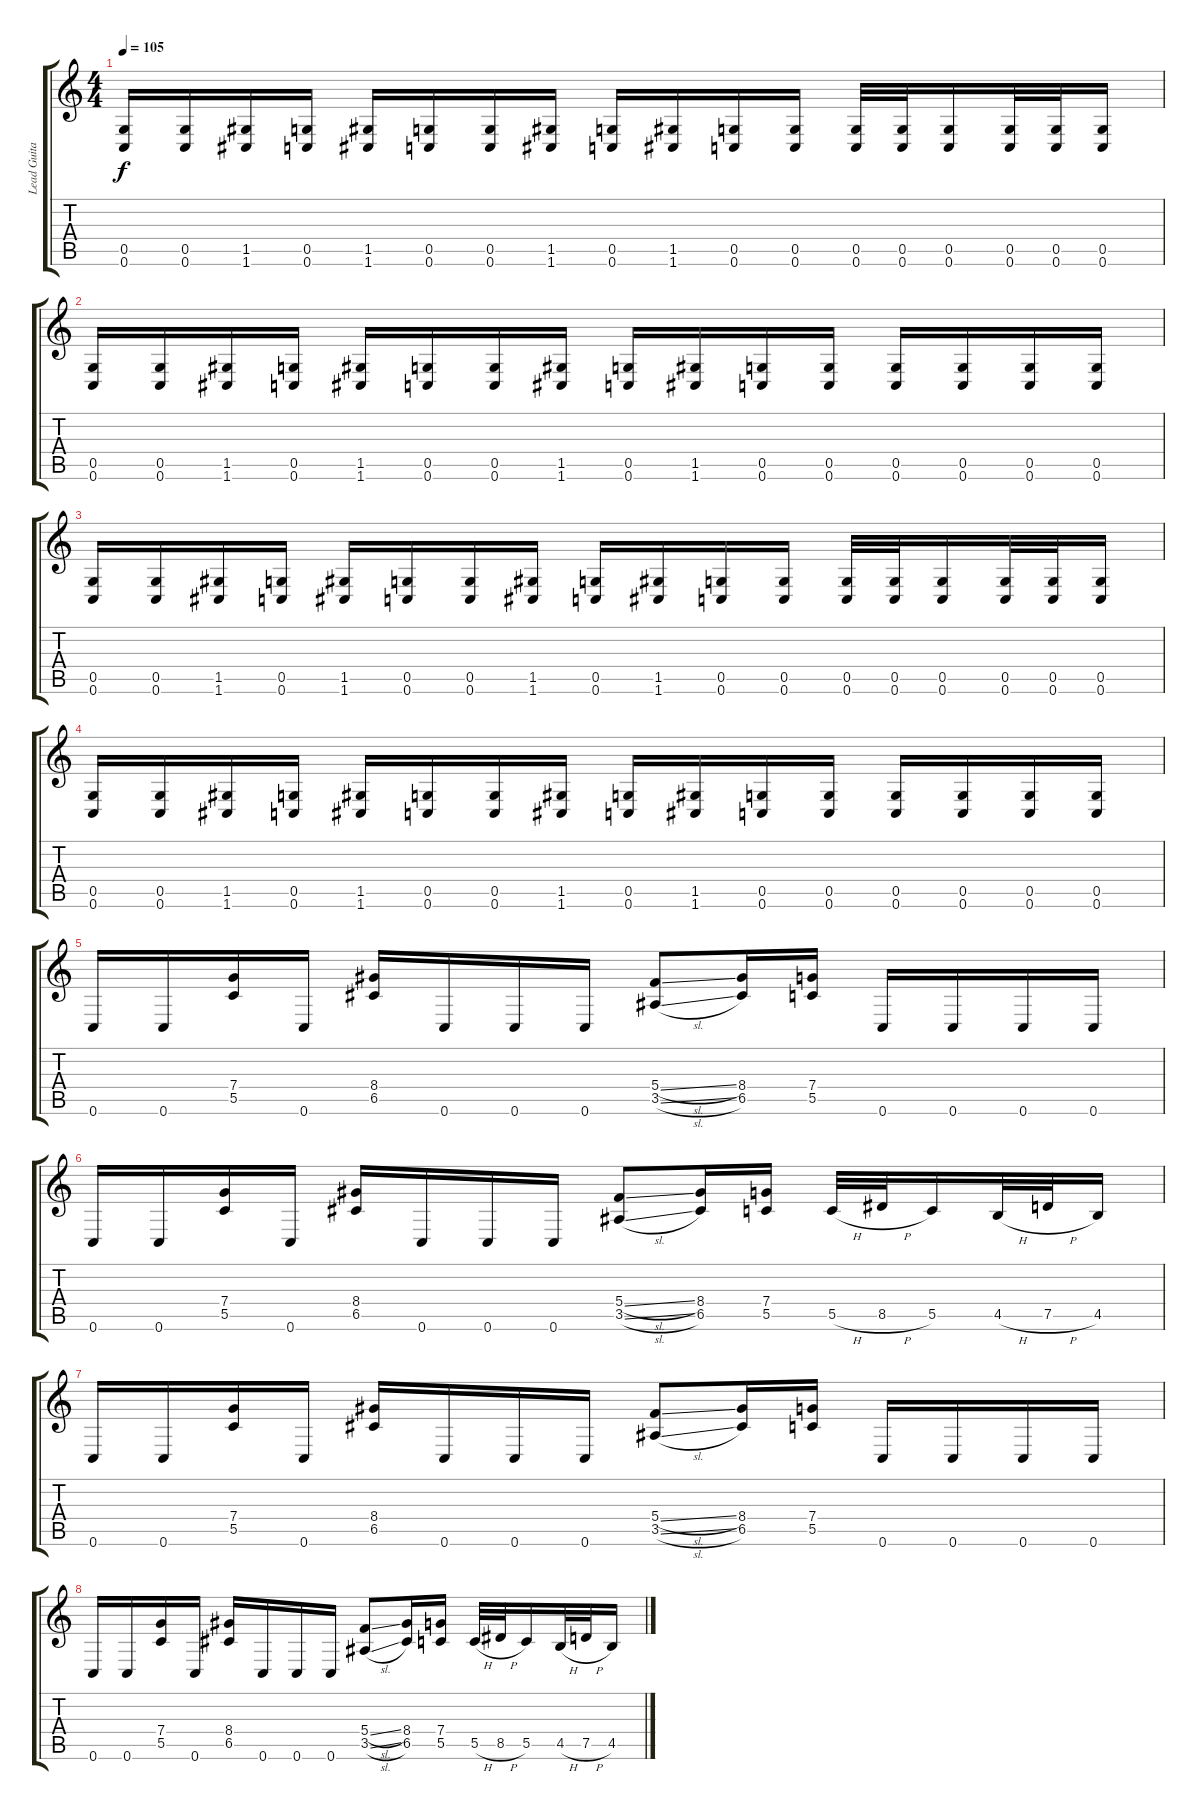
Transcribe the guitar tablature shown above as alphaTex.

\track ("Lead Guitar" "Lead Guita") {instrument overdrivenguitar}
\staff {score tabs}
\tuning (D4 A3 F3 C3 G2 C2) {hide}
\ts (4 4)
\tempo 105
\clef g2
\ks c
(0.5 0.6).16{dy f} (0.5 0.6).16 (1.5 1.6).16 (0.5 0.6).16 (1.5 1.6).16 (0.5 0.6).16 (0.5 0.6).16 (1.5 1.6).16 (0.5 0.6).16 (1.5 1.6).16 (0.5 0.6).16 (0.5 0.6).16 (0.5 0.6).32 (0.5 0.6).32 (0.5 0.6).16 (0.5 0.6).32 (0.5 0.6).32 (0.5 0.6).16 |
(0.5 0.6).16 (0.5 0.6).16 (1.5 1.6).16 (0.5 0.6).16 (1.5 1.6).16 (0.5 0.6).16 (0.5 0.6).16 (1.5 1.6).16 (0.5 0.6).16 (1.5 1.6).16 (0.5 0.6).16 (0.5 0.6).16 (0.5 0.6).16 (0.5 0.6).16 (0.5 0.6).16 (0.5 0.6).16 |
(0.5 0.6).16 (0.5 0.6).16 (1.5 1.6).16 (0.5 0.6).16 (1.5 1.6).16 (0.5 0.6).16 (0.5 0.6).16 (1.5 1.6).16 (0.5 0.6).16 (1.5 1.6).16 (0.5 0.6).16 (0.5 0.6).16 (0.5 0.6).32 (0.5 0.6).32 (0.5 0.6).16 (0.5 0.6).32 (0.5 0.6).32 (0.5 0.6).16 |
(0.5 0.6).16 (0.5 0.6).16 (1.5 1.6).16 (0.5 0.6).16 (1.5 1.6).16 (0.5 0.6).16 (0.5 0.6).16 (1.5 1.6).16 (0.5 0.6).16 (1.5 1.6).16 (0.5 0.6).16 (0.5 0.6).16 (0.5 0.6).16 (0.5 0.6).16 (0.5 0.6).16 (0.5 0.6).16 |
0.6.16 0.6.16 (7.4 5.5).16 0.6.16 (8.4 6.5).16 0.6.16 0.6.16 0.6.16 (5.4{sl} 3.5{sl}).8 (8.4 6.5).16 (7.4 5.5).16 0.6.16 0.6.16 0.6.16 0.6.16 |
0.6.16 0.6.16 (7.4 5.5).16 0.6.16 (8.4 6.5).16 0.6.16 0.6.16 0.6.16 (5.4{sl} 3.5{sl}).8 (8.4 6.5).16 (7.4 5.5).16 5.5{h}.32 8.5{h}.32 5.5.16 4.5{h}.32 7.5{h}.32 4.5.16 |
0.6.16 0.6.16 (7.4 5.5).16 0.6.16 (8.4 6.5).16 0.6.16 0.6.16 0.6.16 (5.4{sl} 3.5{sl}).8 (8.4 6.5).16 (7.4 5.5).16 0.6.16 0.6.16 0.6.16 0.6.16 |
0.6.16 0.6.16 (7.4 5.5).16 0.6.16 (8.4 6.5).16 0.6.16 0.6.16 0.6.16 (5.4{sl} 3.5{sl}).8 (8.4 6.5).16 (7.4 5.5).16 5.5{h}.32 8.5{h}.32 5.5.16 4.5{h}.32 7.5{h}.32 4.5.16
